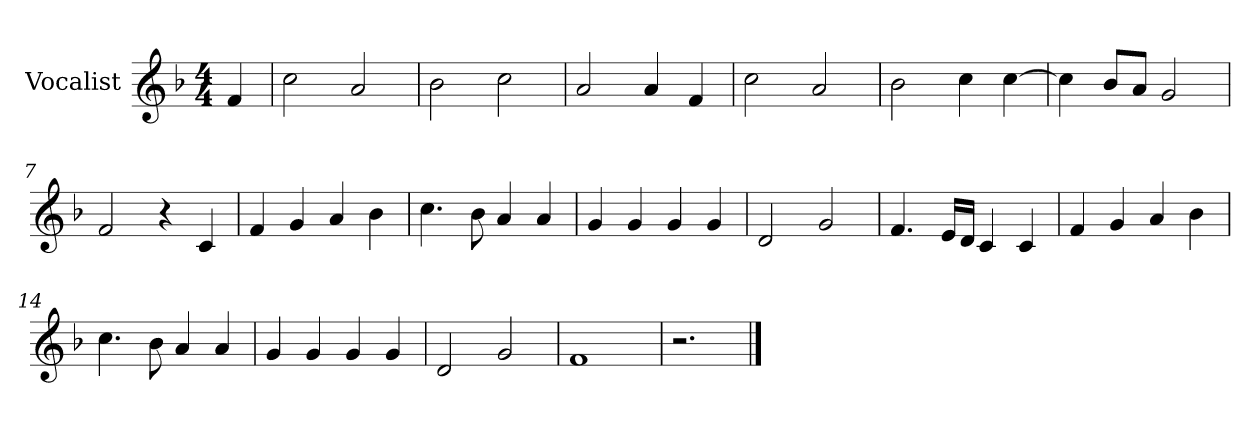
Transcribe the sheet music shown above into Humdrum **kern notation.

**kern
*part1
*staff1
*I"Vocalist
*k[b-]
*F:
*M4/4
=
4f
=1
2cc
2a
=2
2b-
2cc
=3
2a
4a
4f
=4
2cc
2a
=5
2b-
4cc
[4cc
=6
4cc]
8b-L
8aJ
2g
=7
2f
4r
4c
=8
4f
4g
4a
4b-
=9
4.cc
8b-
4a
4a
=10
4g
4g
4g
4g
=11
2d
2g
=12
4.f
16eLL
16dJJ
4c
4c
=13
4f
4g
4a
4b-
=14
4.cc
8b-
4a
4a
=15
4g
4g
4g
4g
=16
2d
2g
=17
1f
=18
2.r
==
*-
